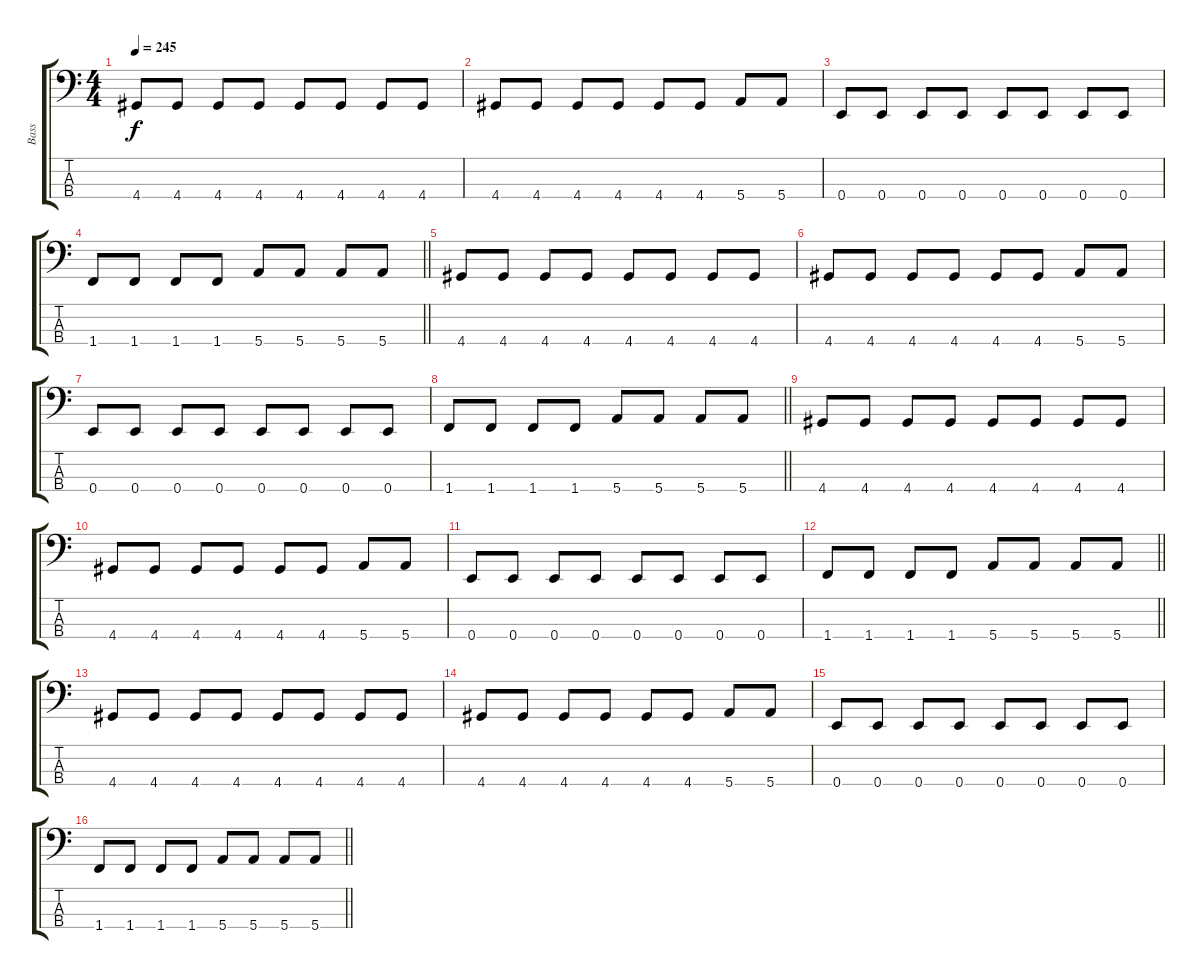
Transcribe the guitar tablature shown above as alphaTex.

\track ("Bass" "Bass") {instrument electricbasspick}
\staff {score tabs}
\tuning (G2 D2 A1 E1) {hide}
\ts (4 4)
\tempo 245
\clef f4
\ks c
4.4.8{dy f} 4.4.8 4.4.8 4.4.8 4.4.8 4.4.8 4.4.8 4.4.8 |
4.4.8 4.4.8 4.4.8 4.4.8 4.4.8 4.4.8 5.4.8 5.4.8 |
0.4.8 0.4.8 0.4.8 0.4.8 0.4.8 0.4.8 0.4.8 0.4.8 |
\barLineRight lightlight
1.4.8 1.4.8 1.4.8 1.4.8 5.4.8 5.4.8 5.4.8 5.4.8 |
4.4.8 4.4.8 4.4.8 4.4.8 4.4.8 4.4.8 4.4.8 4.4.8 |
4.4.8 4.4.8 4.4.8 4.4.8 4.4.8 4.4.8 5.4.8 5.4.8 |
0.4.8 0.4.8 0.4.8 0.4.8 0.4.8 0.4.8 0.4.8 0.4.8 |
\barLineRight lightlight
1.4.8 1.4.8 1.4.8 1.4.8 5.4.8 5.4.8 5.4.8 5.4.8 |
4.4.8 4.4.8 4.4.8 4.4.8 4.4.8 4.4.8 4.4.8 4.4.8 |
4.4.8 4.4.8 4.4.8 4.4.8 4.4.8 4.4.8 5.4.8 5.4.8 |
0.4.8 0.4.8 0.4.8 0.4.8 0.4.8 0.4.8 0.4.8 0.4.8 |
\barLineRight lightlight
1.4.8 1.4.8 1.4.8 1.4.8 5.4.8 5.4.8 5.4.8 5.4.8 |
4.4.8 4.4.8 4.4.8 4.4.8 4.4.8 4.4.8 4.4.8 4.4.8 |
4.4.8 4.4.8 4.4.8 4.4.8 4.4.8 4.4.8 5.4.8 5.4.8 |
0.4.8 0.4.8 0.4.8 0.4.8 0.4.8 0.4.8 0.4.8 0.4.8 |
\barLineRight lightlight
1.4.8 1.4.8 1.4.8 1.4.8 5.4.8 5.4.8 5.4.8 5.4.8
